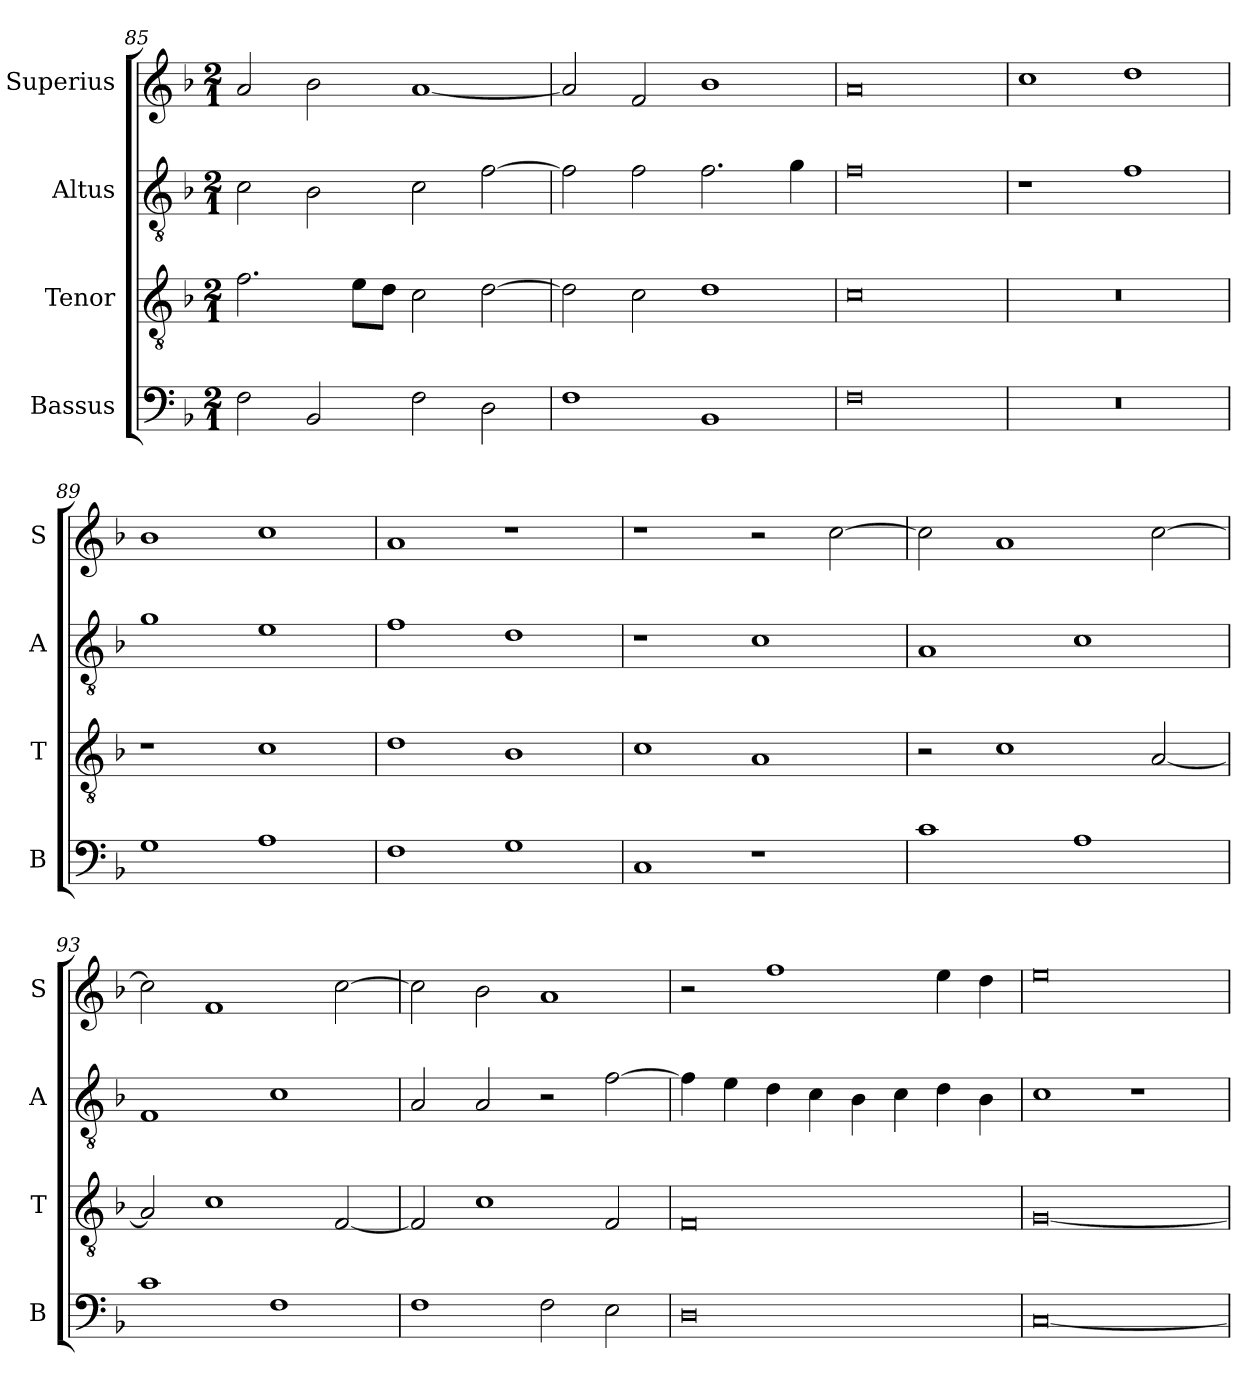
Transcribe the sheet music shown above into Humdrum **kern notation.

**kern	**kern	**kern	**kern
*part4	*part3	*part2	*part1
*staff4	*staff3	*staff2	*staff1
*I"Bassus	*I"Tenor	*I"Altus	*I"Superius
*I'B	*I'T	*I'A	*I'S
*clefF4	*clefGv2	*clefGv2	*clefG2
*k[b-]	*k[b-]	*k[b-]	*k[b-]
*M2/1	*M2/1	*M2/1	*M2/1
=85	=85	=85	=85
2F\	2.f\	2c\	2a/
2BB-/	.	2B-\	2b-\
.	8e\L	.	.
.	8d\J	.	.
2F\	2c\	2c\	[1a
2D\	[2d\	[2f\	.
=86	=86	=86	=86
1F	2d\]	2f\]	2a/]
.	2c\	2f\	2f/
1BB-	1d	2.f\	1b-
.	.	4g\	.
=87	=87	=87	=87
0F	0c	0f	0a
=88	=88	=88	=88
0r	0r	1r	1cc
.	.	1f	1dd
=89	=89	=89	=89
1G	1r	1g	1b-
1A	1c	1e	1cc
=90	=90	=90	=90
1F	1d	1f	1a
1G	1B-	1d	1r
=91	=91	=91	=91
1C	1c	1r	1r
1r	1A	1c	2r
.	.	.	[2cc\
=92	=92	=92	=92
1c	2r	1A	2cc\]
.	1c	.	1a
1A	.	1c	.
.	[2A/	.	[2cc\
=93	=93	=93	=93
1c	2A/]	1F	2cc\]
.	1c	.	1f
1F	.	1c	.
.	[2F/	.	[2cc\
=94	=94	=94	=94
1F	2F/]	2A/	2cc\]
.	1c	2A/	2b-\
2F\	.	2r	1a
2E\	2F/	[2f\	.
=95	=95	=95	=95
0D	0F	4f\]	2r
.	.	4e\	.
.	.	4d\	1ff
.	.	4c\	.
.	.	4B-\	.
.	.	4c\	.
.	.	4d\	4ee\
.	.	4B-\	4dd\
=96	=96	=96	=96
[0C	[0G	1c	0ee
.	.	1r	.
=	=	=	=
*-	*-	*-	*-
